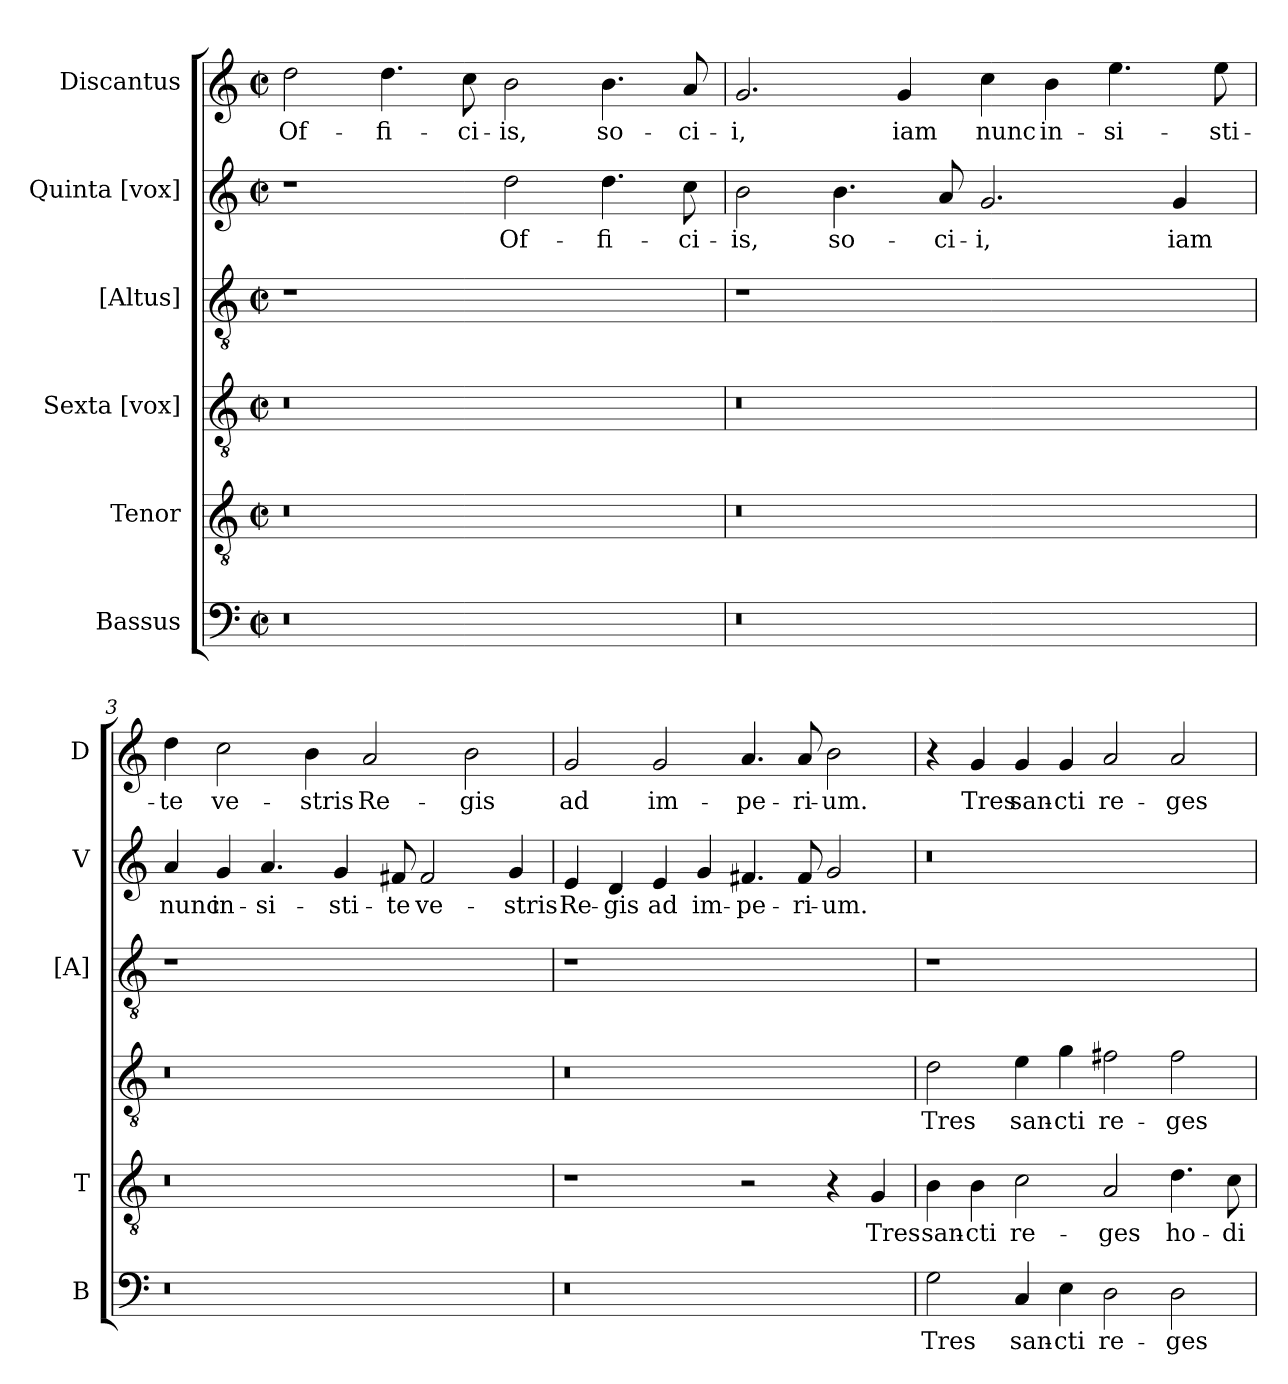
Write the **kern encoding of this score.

**kern	**text	**kern	**text	**kern	**text	**kern	**kern	**text	**kern	**text
*part6	*part6	*part5	*part5	*part4	*part4	*part3	*part2	*part2	*part1	*part1
*staff6	*staff6	*staff5	*staff5	*staff4	*staff4	*staff3	*staff2	*staff2	*staff1	*staff1
*I"Bassus	*	*I"Tenor	*	*I"Sexta [vox]	*	*I"[Altus]	*I"Quinta [vox]	*	*I"Discantus	*
*I'B	*	*I'T	*	*	*	*I'[A]	*I'V	*	*I'D	*
*clefF4	*	*clefGv2	*	*clefGv2	*	*clefGv2	*clefG2	*	*clefG2	*
*k[]	*	*k[]	*	*k[]	*	*k[]	*k[]	*	*k[]	*
*C:	*	*C:	*	*C:	*	*C:	*C:	*	*C:	*
*M2/2	*	*M2/2	*	*M2/2	*	*M2/2	*M2/2	*	*M2/2	*
*met(c|)	*	*met(c|)	*	*met(c|)	*	*met(c|)	*met(c|)	*	*met(c|)	*
=1	=1	=1	=1	=1	=1	=1	=1	=1	=1	=1
0r	.	0r	.	0r	.	1r	1r	.	2dd\	Of-
.	.	.	.	.	.	.	.	.	4.dd\	-fi-
.	.	.	.	.	.	.	.	.	8cc\	-ci-
.	.	.	.	.	.	1ryy	2dd\	Of-	2b\	-is,
.	.	.	.	.	.	.	4.dd\	-fi-	4.b\	so-
.	.	.	.	.	.	.	8cc\	-ci-	8a/	-ci-
=2	=2	=2	=2	=2	=2	=2	=2	=2	=2	=2
0r	.	0r	.	0r	.	1r	2b\	-is,	2.g/	-i,
.	.	.	.	.	.	.	4.b\	so-	.	.
.	.	.	.	.	.	.	.	.	4g/	iam
.	.	.	.	.	.	.	8a/	-ci-	.	.
.	.	.	.	.	.	1ryy	2.g/	-i,	4cc\	nunc
.	.	.	.	.	.	.	.	.	4b\	in-
.	.	.	.	.	.	.	.	.	4.ee\	-si-
.	.	.	.	.	.	.	4g/	iam	.	.
.	.	.	.	.	.	.	.	.	8ee\	-sti-
=3	=3	=3	=3	=3	=3	=3	=3	=3	=3	=3
0r	.	0r	.	0r	.	1r	4a/	nunc	4dd\	-te
.	.	.	.	.	.	.	4g/	in-	2cc\	ve-
.	.	.	.	.	.	.	4.a/	-si-	.	.
.	.	.	.	.	.	.	.	.	4b\	-stris
.	.	.	.	.	.	.	4g/	-sti-	.	.
.	.	.	.	.	.	1ryy	.	.	2a/	Re-
.	.	.	.	.	.	.	8f#X/	-te	.	.
.	.	.	.	.	.	.	2f#/	ve-	.	.
.	.	.	.	.	.	.	.	.	2b\	-gis
.	.	.	.	.	.	.	4g/	-stris	.	.
!!LO:LB:g=z
=4	=4	=4	=4	=4	=4	=4	=4	=4	=4	=4
0r	.	1r	.	0r	.	1r	4e/	Re-	2g/	ad
.	.	.	.	.	.	.	4d/	-gis	.	.
.	.	.	.	.	.	.	4e/	ad	2g/	im-
.	.	.	.	.	.	.	4g/	im-	.	.
.	.	2r	.	.	.	1ryy	4.f#X/	-pe-	4.a/	-pe-
.	.	.	.	.	.	.	8f#/	-ri-	8a/	-ri-
.	.	4r	.	.	.	.	2g/	-um.	2b\	-um.
.	.	4G/	Tres	.	.	.	.	.	.	.
=5	=5	=5	=5	=5	=5	=5	=5	=5	=5	=5
2G\	Tres	4B\	san-	2d\	Tres	1r	0r	.	4r	.
.	.	4B\	-cti	.	.	.	.	.	4g/	Tres
4C/	san-	2c\	re-	4e\	san-	.	.	.	4g/	san-
4E\	-cti	.	.	4g\	-cti	.	.	.	4g/	-cti
2D\	re-	2A/	-ges	2f#X\	re-	1ryy	.	.	2a/	re-
2D\	-ges	4.d\	ho-	2f#\	-ges	.	.	.	2a/	-ges
.	.	8c\	-di-	.	.	.	.	.	.	.
=	=	=	=	=	=	=	=	=	=	=
*-	*-	*-	*-	*-	*-	*-	*-	*-	*-	*-
